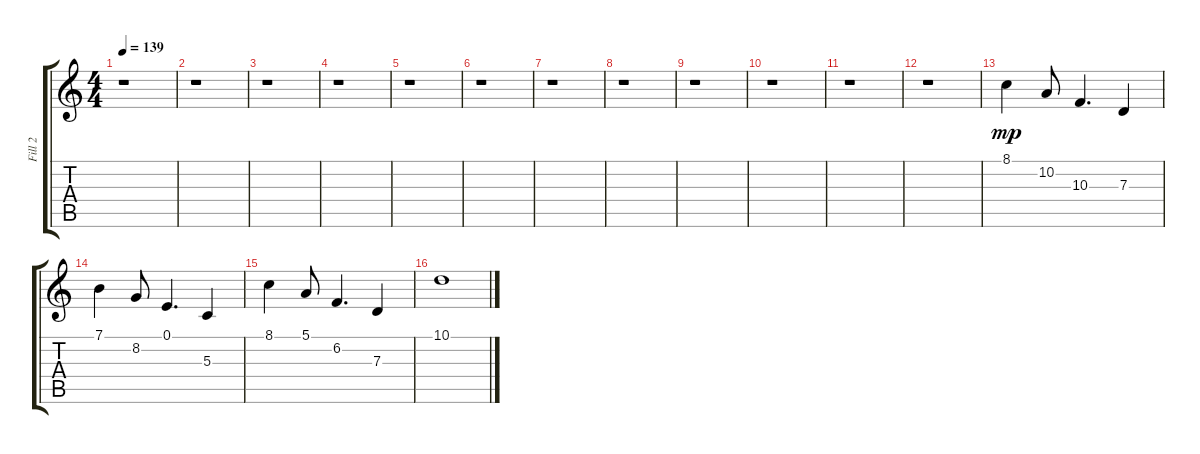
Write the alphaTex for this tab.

\track ("Fill 2" "Fill 2") {instrument pad6metallic}
\staff {score tabs}
\tuning (E4 B3 G3 D3 A2 E2) {hide}
\ts (4 4)
\tempo 139
\clef g2
\ks c
r.1{dy f} |
r.1 |
r.1 |
r.1 |
r.1 |
r.1 |
r.1 |
r.1 |
r.1 |
r.1 |
r.1 |
r.1 |
8.1.4{dy mp} 10.2.8 10.3.4{d} 7.3.4 |
7.1.4 8.2.8 0.1.4{d} 5.3.4 |
8.1.4 5.1.8 6.2.4{d} 7.3.4 |
10.1.1
